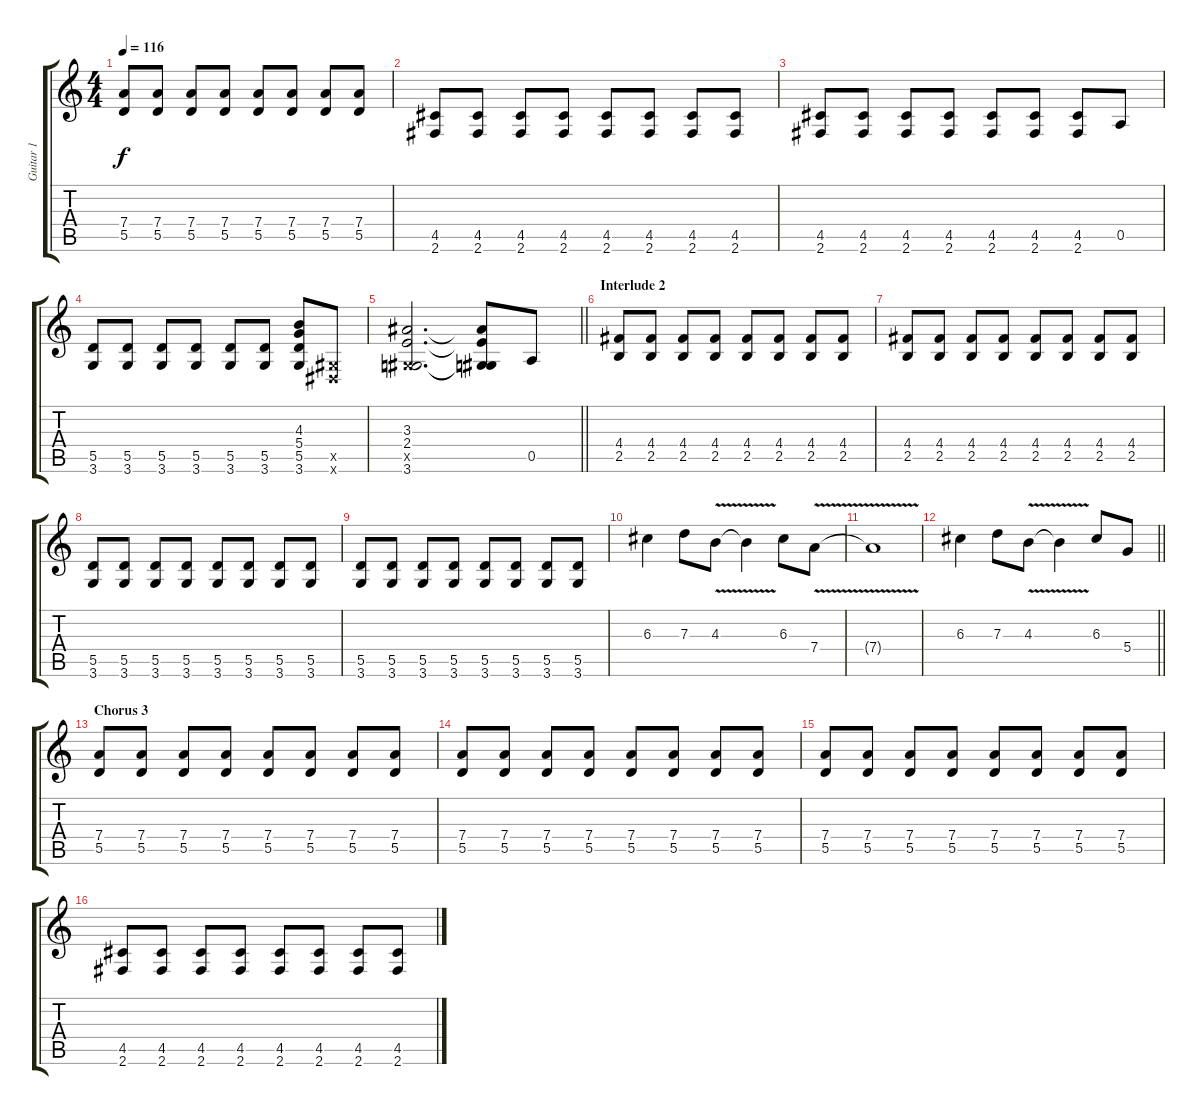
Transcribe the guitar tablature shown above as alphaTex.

\track ("Guitar 1" "Guitar 1") {instrument electricguitarmuted}
\staff {score tabs}
\tuning (E4 B3 G3 D3 A2 E2) {hide}
\ts (4 4)
\tempo 116
\clef g2
\ks c
(7.4 5.5).8{dy f} (7.4 5.5).8 (7.4 5.5).8 (7.4 5.5).8 (7.4 5.5).8 (7.4 5.5).8 (7.4 5.5).8 (7.4 5.5).8 |
(4.5 2.6).8 (4.5 2.6).8 (4.5 2.6).8 (4.5 2.6).8 (4.5 2.6).8 (4.5 2.6).8 (4.5 2.6).8 (4.5 2.6).8 |
(4.5 2.6).8 (4.5 2.6).8 (4.5 2.6).8 (4.5 2.6).8 (4.5 2.6).8 (4.5 2.6).8 (4.5 2.6).8 0.5.8 |
(5.5 3.6).8 (5.5 3.6).8 (5.5 3.6).8 (5.5 3.6).8 (5.5 3.6).8 (5.5 3.6).8 (4.3 5.4 5.5 3.6).8 (-1.5{x} -1.6{x}).8 |
\barLineRight lightlight
(3.3 2.4 -1.5{x} 3.6).2{d} (3.3{t} 2.4{t} -1.5{t} 3.6{t}).8 0.5.8 |
\section ("" "Interlude 2")
(4.4 2.5).8 (4.4 2.5).8 (4.4 2.5).8 (4.4 2.5).8 (4.4 2.5).8 (4.4 2.5).8 (4.4 2.5).8 (4.4 2.5).8 |
(4.4 2.5).8 (4.4 2.5).8 (4.4 2.5).8 (4.4 2.5).8 (4.4 2.5).8 (4.4 2.5).8 (4.4 2.5).8 (4.4 2.5).8 |
(5.5 3.6).8 (5.5 3.6).8 (5.5 3.6).8 (5.5 3.6).8 (5.5 3.6).8 (5.5 3.6).8 (5.5 3.6).8 (5.5 3.6).8 |
(5.5 3.6).8 (5.5 3.6).8 (5.5 3.6).8 (5.5 3.6).8 (5.5 3.6).8 (5.5 3.6).8 (5.5 3.6).8 (5.5 3.6).8 |
6.3.4 7.3.8 4.3{v}.8 4.3{t}.4 6.3.8 7.4{v}.8 |
7.4{t}.1 |
\barLineRight lightlight
6.3.4 7.3.8 4.3{v}.8 4.3{t}.4 6.3.8 5.4.8 |
\section ("" "Chorus 3")
(7.4 5.5).8 (7.4 5.5).8 (7.4 5.5).8 (7.4 5.5).8 (7.4 5.5).8 (7.4 5.5).8 (7.4 5.5).8 (7.4 5.5).8 |
(7.4 5.5).8 (7.4 5.5).8 (7.4 5.5).8 (7.4 5.5).8 (7.4 5.5).8 (7.4 5.5).8 (7.4 5.5).8 (7.4 5.5).8 |
(7.4 5.5).8 (7.4 5.5).8 (7.4 5.5).8 (7.4 5.5).8 (7.4 5.5).8 (7.4 5.5).8 (7.4 5.5).8 (7.4 5.5).8 |
(4.5 2.6).8 (4.5 2.6).8 (4.5 2.6).8 (4.5 2.6).8 (4.5 2.6).8 (4.5 2.6).8 (4.5 2.6).8 (4.5 2.6).8
